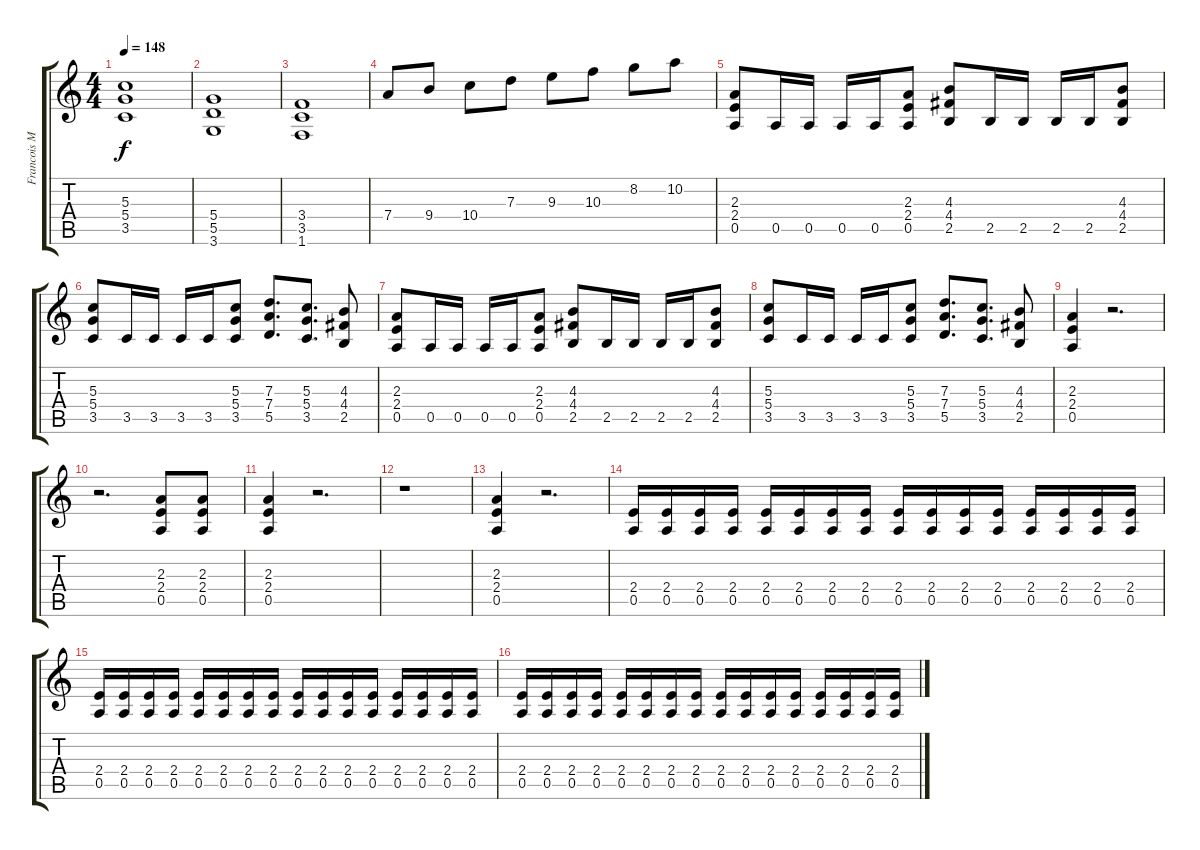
\track ("Francois Merle" "Francois M") {instrument distortionguitar}
\staff {score tabs}
\tuning (E4 B3 G3 D3 A2 E2) {hide}
\ts (4 4)
\tempo 148
\clef g2
\ks c
(5.3 5.4 3.5).1{dy f} |
(5.4 5.5 3.6).1 |
(3.4 3.5 1.6).1 |
7.4.8 9.4.8 10.4.8 7.3.8 9.3.8 10.3.8 8.2.8 10.2.8 |
(2.3 2.4 0.5).8 0.5.16 0.5.16 0.5.16 0.5.16 (2.3 2.4 0.5).8 (4.3 4.4 2.5).8 2.5.16 2.5.16 2.5.16 2.5.16 (4.3 4.4 2.5).8 |
(5.3 5.4 3.5).8 3.5.16 3.5.16 3.5.16 3.5.16 (5.3 5.4 3.5).8 (7.3 7.4 5.5).8{d} (5.3 5.4 3.5).8{d} (4.3 4.4 2.5).8 |
(2.3 2.4 0.5).8 0.5.16 0.5.16 0.5.16 0.5.16 (2.3 2.4 0.5).8 (4.3 4.4 2.5).8 2.5.16 2.5.16 2.5.16 2.5.16 (4.3 4.4 2.5).8 |
(5.3 5.4 3.5).8 3.5.16 3.5.16 3.5.16 3.5.16 (5.3 5.4 3.5).8 (7.3 7.4 5.5).8{d} (5.3 5.4 3.5).8{d} (4.3 4.4 2.5).8 |
(2.3 2.4 0.5).4 r.2{d} |
r.2{d} (2.3 2.4 0.5).8 (2.3 2.4 0.5).8 |
(2.3 2.4 0.5).4 r.2{d} |
r.1 |
(2.3 2.4 0.5).4 r.2{d} |
(2.4 0.5).16 (2.4 0.5).16 (2.4 0.5).16 (2.4 0.5).16 (2.4 0.5).16 (2.4 0.5).16 (2.4 0.5).16 (2.4 0.5).16 (2.4 0.5).16 (2.4 0.5).16 (2.4 0.5).16 (2.4 0.5).16 (2.4 0.5).16 (2.4 0.5).16 (2.4 0.5).16 (2.4 0.5).16 |
(2.4 0.5).16 (2.4 0.5).16 (2.4 0.5).16 (2.4 0.5).16 (2.4 0.5).16 (2.4 0.5).16 (2.4 0.5).16 (2.4 0.5).16 (2.4 0.5).16 (2.4 0.5).16 (2.4 0.5).16 (2.4 0.5).16 (2.4 0.5).16 (2.4 0.5).16 (2.4 0.5).16 (2.4 0.5).16 |
(2.4 0.5).16 (2.4 0.5).16 (2.4 0.5).16 (2.4 0.5).16 (2.4 0.5).16 (2.4 0.5).16 (2.4 0.5).16 (2.4 0.5).16 (2.4 0.5).16 (2.4 0.5).16 (2.4 0.5).16 (2.4 0.5).16 (2.4 0.5).16 (2.4 0.5).16 (2.4 0.5).16 (2.4 0.5).16
